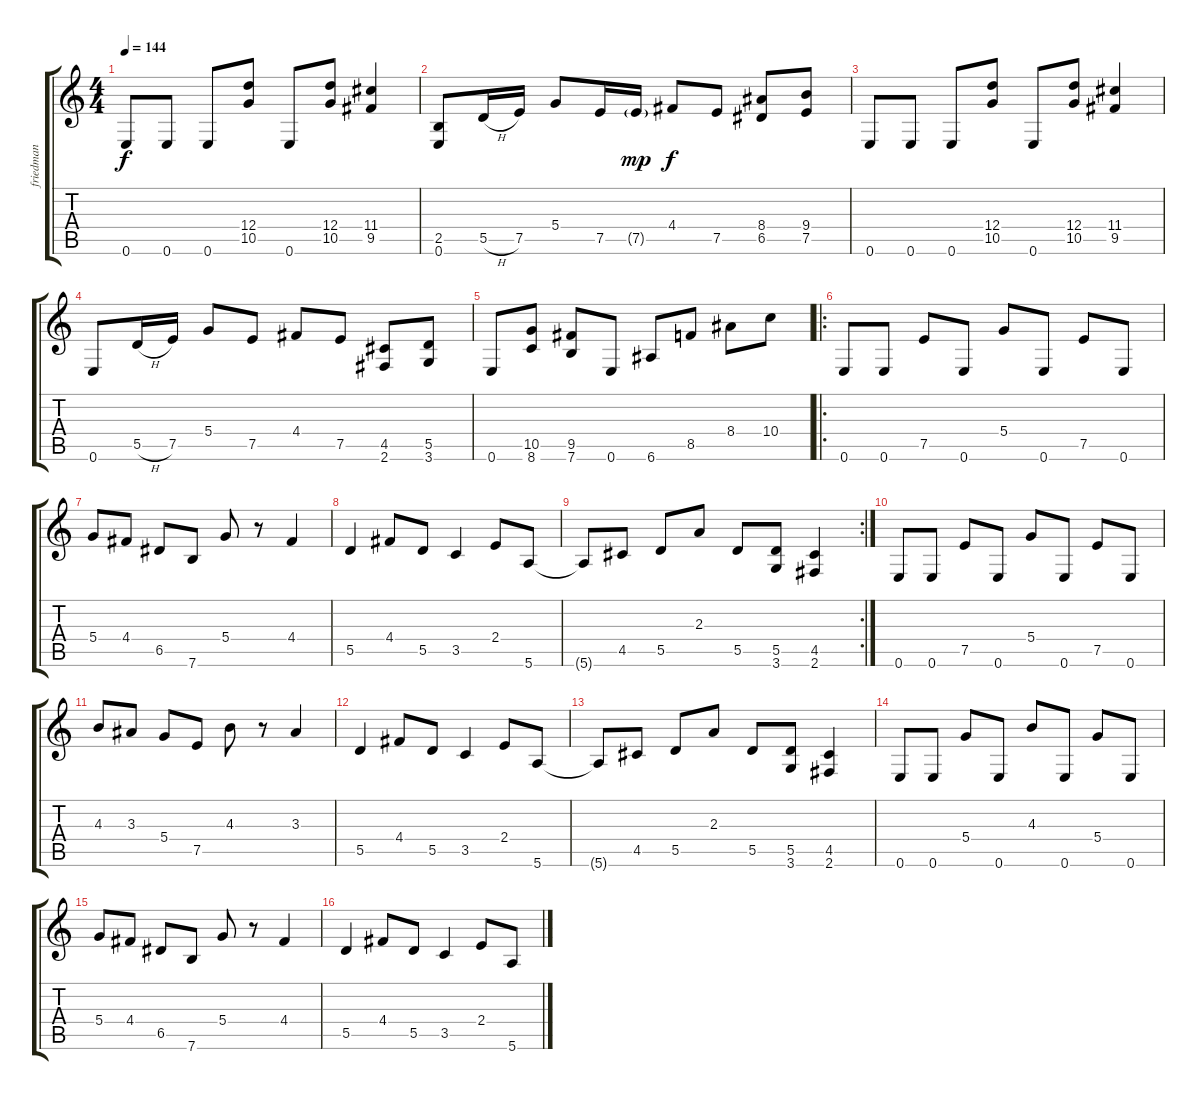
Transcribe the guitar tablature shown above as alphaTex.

\track ("friedman" "friedman") {instrument distortionguitar}
\staff {score tabs}
\tuning (E4 B3 G3 D3 A2 E2) {hide}
\ts (4 4)
\tempo 144
\clef g2
\ks c
0.6.8{dy f} 0.6.8 0.6.8 (12.4 10.5).8 0.6.8 (12.4 10.5).8 (11.4 9.5).4 |
(2.5 0.6).8 5.5{h}.16 7.5.16 5.4.8 7.5.16 7.5{g}.16{dy mp} 4.4.8{dy f} 7.5.8 (8.4 6.5).8 (9.4 7.5).8 |
0.6.8 0.6.8 0.6.8 (12.4 10.5).8 0.6.8 (12.4 10.5).8 (11.4 9.5).4 |
0.6.8 5.5{h}.16 7.5.16 5.4.8 7.5.8 4.4.8 7.5.8 (4.5 2.6).8 (5.5 3.6).8 |
0.6.8 (10.5 8.6).8 (9.5 7.6).8 0.6.8 6.6.8 8.5.8 8.4.8 10.4.8 |
\ro
0.6.8 0.6.8 7.5.8 0.6.8 5.4.8 0.6.8 7.5.8 0.6.8 |
5.4.8 4.4.8 6.5.8 7.6.8 5.4.8 r.8 4.4.4 |
5.5.4 4.4.8 5.5.8 3.5.4 2.4.8 5.6.8 |
\rc 2
5.6{t}.8 4.5.8 5.5.8 2.3.8 5.5.8 (5.5 3.6).8 (4.5 2.6).4 |
0.6.8 0.6.8 7.5.8 0.6.8 5.4.8 0.6.8 7.5.8 0.6.8 |
4.3.8 3.3.8 5.4.8 7.5.8 4.3.8 r.8 3.3.4 |
5.5.4 4.4.8 5.5.8 3.5.4 2.4.8 5.6.8 |
5.6{t}.8 4.5.8 5.5.8 2.3.8 5.5.8 (5.5 3.6).8 (4.5 2.6).4 |
0.6.8 0.6.8 5.4.8 0.6.8 4.3.8 0.6.8 5.4.8 0.6.8 |
5.4.8 4.4.8 6.5.8 7.6.8 5.4.8 r.8 4.4.4 |
5.5.4 4.4.8 5.5.8 3.5.4 2.4.8 5.6.8
